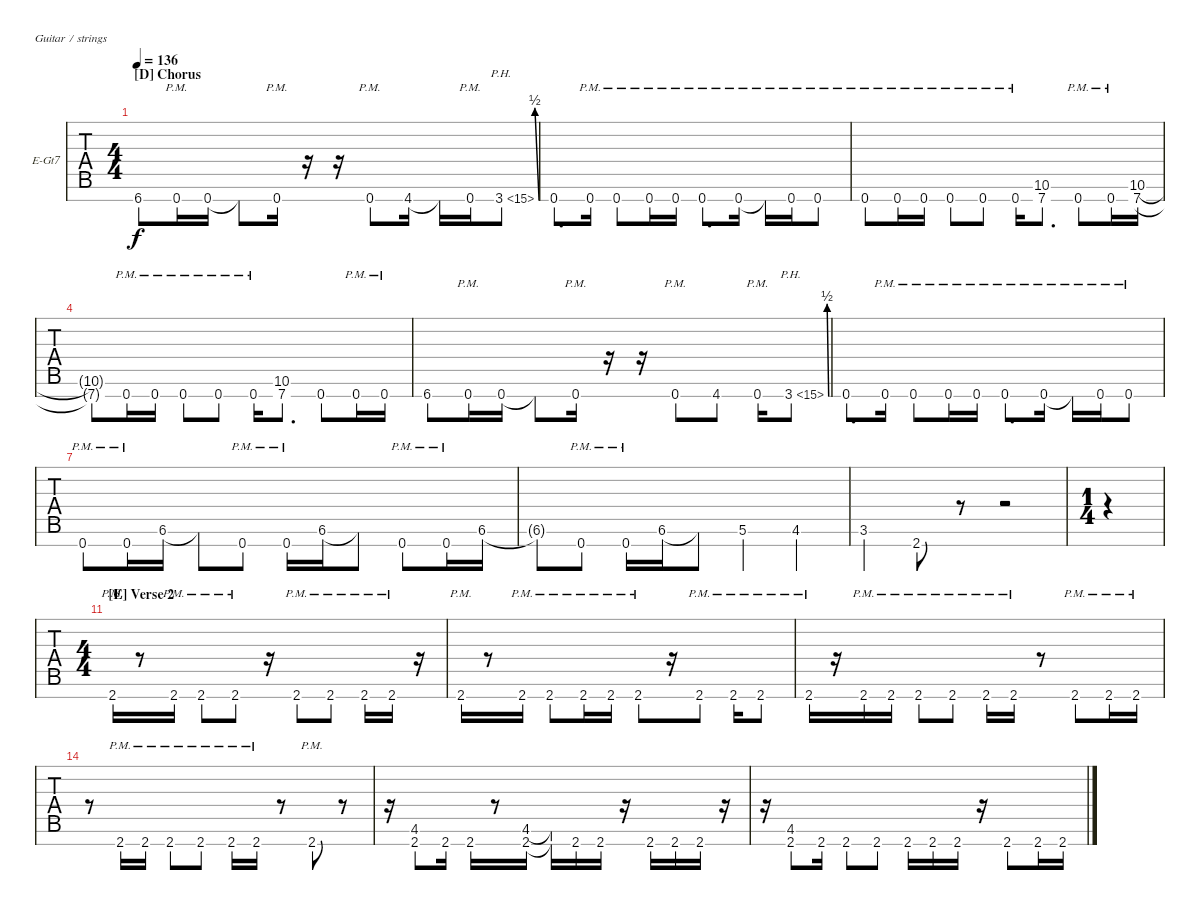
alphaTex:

\defaultSystemsLayout 4
\bracketExtendMode groupsimilarinstruments
\firstSystemTrackNameOrientation horizontal
\otherSystemsTrackNameOrientation horizontal
\defaultBarNumberDisplay FirstOfSystem
\track ("Rhythm Left" "E-Gt7") {multiBarRest instrument distortionguitar}
\staff {tabs}
\tuning (E4 B3 G3 D3 A2 E2 B1)
\ts (4 4)
\section ("D" "Chorus")
\tempo 136
\clef g2
\ks c
6.7.8{dy f} 0.7{pm}.16 0.7.16 0.7{t}.8 0.7{pm}.16 r.16 r.16 0.7{pm}.8 4.7.16 4.7{t}.16 0.7{pm}.16 3.7{be (bend 15 0 39.6 2) ph 12}.8 |
0.7.8{d} 0.7{pm}.16 0.7{pm}.8 0.7{pm}.16 0.7{pm}.16 0.7{pm}.8{d} 0.7{pm}.16 0.7{pm t}.16 0.7{pm}.16 0.7{pm}.8 |
0.7{pm}.8 0.7{pm}.16 0.7{pm}.16 0.7{pm}.8 0.7{pm}.8 0.7{pm}.16 (7.7 10.6).8{d} 0.7{pm}.8 0.7{pm}.16 (7.7 10.6).16 |
(7.7{t} 10.6{t}).8 0.7{pm}.16 0.7{pm}.16 0.7{pm}.8 0.7{pm}.8 0.7{pm}.16 (10.6 7.7).8{d} 0.7.8 0.7{pm}.16 0.7{pm}.16 |
6.7.8 0.7{pm}.16 0.7.16 0.7{t}.8 0.7{pm}.16 r.16 r.16 0.7{pm}.8 4.7.8 0.7{pm}.16 3.7{be (bend 2.4 0 39 2) ph 12}.8 |
0.7.8{d} 0.7{pm}.16 0.7{pm}.8 0.7{pm}.16 0.7{pm}.16 0.7{pm}.8{d} 0.7{pm}.16 0.7{pm t}.16 0.7{pm}.16 0.7{pm}.8 |
0.7{pm}.8 0.7{pm}.16 6.6.16 6.6{t}.8 0.7{pm}.8 0.7{pm}.16 6.6.16 6.6{t}.8 0.7{pm}.8 0.7{pm}.16 6.6.16 |
6.6{t}.8 0.7{pm}.8 0.7{pm}.16 6.6.16 6.6{t}.8 5.6.4 4.6.4 |
3.6.4 2.7.8 r.8 r.2 |
\ts (1 4)
r.4 |
\ts (4 4)
\section ("E" "Verse 2")
2.7{pm}.16 r.8 2.7{pm}.16 2.7{pm}.8 2.7{pm}.8 r.16 2.7{pm}.8 2.7{pm}.8 2.7{pm}.16 2.7{pm}.16 r.16 |
2.7{pm}.16 r.8 2.7{pm}.16 2.7{pm}.8 2.7{pm}.16 2.7{pm}.16 2.7{pm}.8 r.16 2.7{pm}.8 2.7{pm}.16 2.7{pm}.8 |
2.7{pm}.16 r.16 2.7{pm}.16 2.7{pm}.16 2.7{pm}.8 2.7{pm}.8 2.7{pm}.16 2.7{pm}.16 r.8 2.7{pm}.8 2.7{pm}.16 2.7{pm}.16 |
r.8 2.7{pm}.16 2.7{pm}.16 2.7{pm}.8 2.7{pm}.8 2.7{pm}.16 2.7{pm}.16 r.8 2.7{pm}.8 r.8 |
r.16 (2.7 4.6).8 2.7.16 2.7.16 r.8 (2.7 4.6).16 (2.7{t} 4.6{t}).16 2.7.16 2.7.16 r.16 2.7.16 2.7.16 2.7.16 r.16 |
r.16 (2.7 4.6).8 2.7.16 2.7{st}.8 2.7{st}.8 2.7.16 2.7.16 2.7.16 r.16 2.7.8 2.7.16 2.7.16
